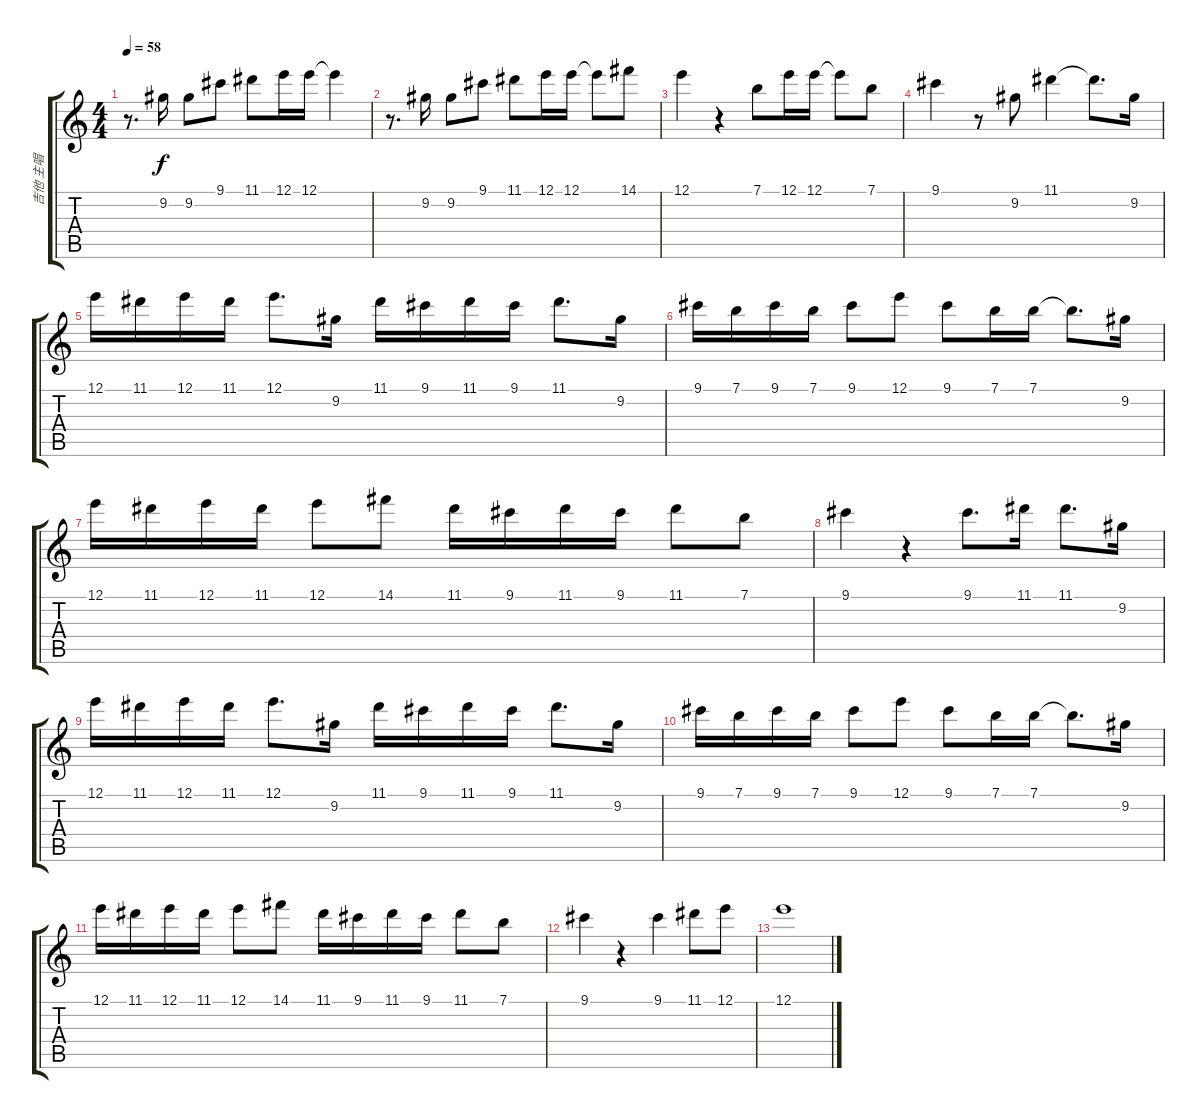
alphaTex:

\track ("吉他 主唱 " "吉他 主唱 ") {instrument overdrivenguitar}
\staff {score tabs}
\tuning (E4 B3 G3 D3 A2 E2) {hide}
\ts (4 4)
\tempo 58
\clef g2
\ks c
r.8{d dy f} 9.2.16 9.2.8 9.1.8 11.1.8 12.1.16 12.1.16 12.1{t}.4 |
r.8{d} 9.2.16 9.2.8 9.1.8 11.1.8 12.1.16 12.1.16 12.1{t}.8 14.1.8 |
12.1.4 r.4 7.1.8 12.1.16 12.1.16 12.1{t}.8 7.1.8 |
9.1.4 r.8 9.2.8 11.1.4 11.1{t}.8{d} 9.2.16 |
12.1.16 11.1.16 12.1.16 11.1.16 12.1.8{d} 9.2.16 11.1.16 9.1.16 11.1.16 9.1.16 11.1.8{d} 9.2.16 |
9.1.16 7.1.16 9.1.16 7.1.16 9.1.8 12.1.8 9.1.8 7.1.16 7.1.16 7.1{t}.8{d} 9.2.16 |
12.1.16 11.1.16 12.1.16 11.1.16 12.1.8 14.1.8 11.1.16 9.1.16 11.1.16 9.1.16 11.1.8 7.1.8 |
9.1.4 r.4 9.1.8{d} 11.1.16 11.1.8{d} 9.2.16 |
12.1.16 11.1.16 12.1.16 11.1.16 12.1.8{d} 9.2.16 11.1.16 9.1.16 11.1.16 9.1.16 11.1.8{d} 9.2.16 |
9.1.16 7.1.16 9.1.16 7.1.16 9.1.8 12.1.8 9.1.8 7.1.16 7.1.16 7.1{t}.8{d} 9.2.16 |
12.1.16 11.1.16 12.1.16 11.1.16 12.1.8 14.1.8 11.1.16 9.1.16 11.1.16 9.1.16 11.1.8 7.1.8 |
9.1.4 r.4 9.1.4 11.1.8 12.1.8 |
12.1.1{volume 6}
